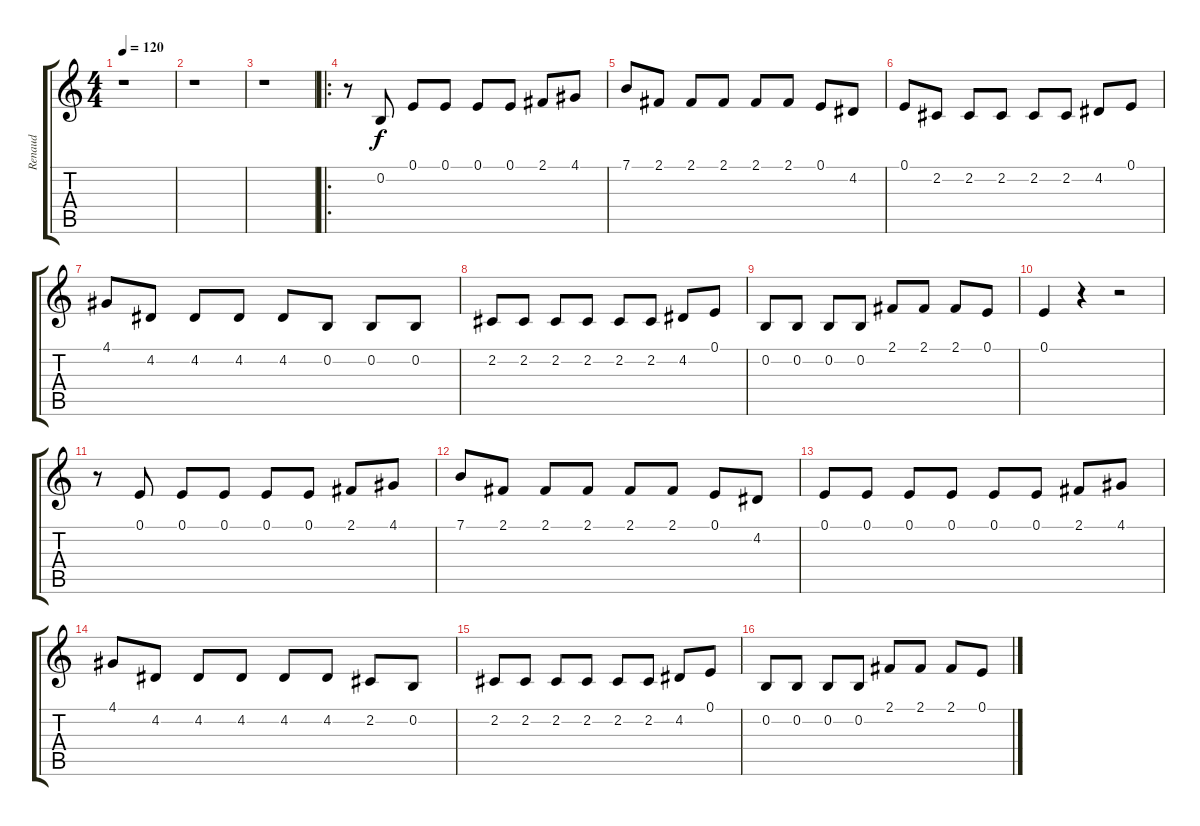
\track ("Renaud" "Renaud") {instrument panflute}
\staff {score tabs}
\tuning (E4 B3 G3 D3 A2 E2) {hide}
\ts (4 4)
\tempo 120
\clef g2
\ks c
r.1{dy f instrument panflute} |
r.1 |
r.1 |
\ro
r.8 0.2.8 0.1.8 0.1.8 0.1.8 0.1.8 2.1.8 4.1.8 |
7.1.8 2.1.8 2.1.8 2.1.8 2.1.8 2.1.8 0.1.8 4.2.8 |
0.1.8 2.2.8 2.2.8 2.2.8 2.2.8 2.2.8 4.2.8 0.1.8 |
4.1.8 4.2.8 4.2.8 4.2.8 4.2.8 0.2.8 0.2.8 0.2.8 |
2.2.8 2.2.8 2.2.8 2.2.8 2.2.8 2.2.8 4.2.8 0.1.8 |
0.2.8 0.2.8 0.2.8 0.2.8 2.1.8 2.1.8 2.1.8 0.1.8 |
0.1.4 r.4 r.2 |
r.8 0.1.8 0.1.8 0.1.8 0.1.8 0.1.8 2.1.8 4.1.8 |
7.1.8 2.1.8 2.1.8 2.1.8 2.1.8 2.1.8 0.1.8 4.2.8 |
0.1.8 0.1.8 0.1.8 0.1.8 0.1.8 0.1.8 2.1.8 4.1.8 |
4.1.8 4.2.8 4.2.8 4.2.8 4.2.8 4.2.8 2.2.8 0.2.8 |
2.2.8 2.2.8 2.2.8 2.2.8 2.2.8 2.2.8 4.2.8 0.1.8 |
0.2.8 0.2.8 0.2.8 0.2.8 2.1.8 2.1.8 2.1.8 0.1.8
